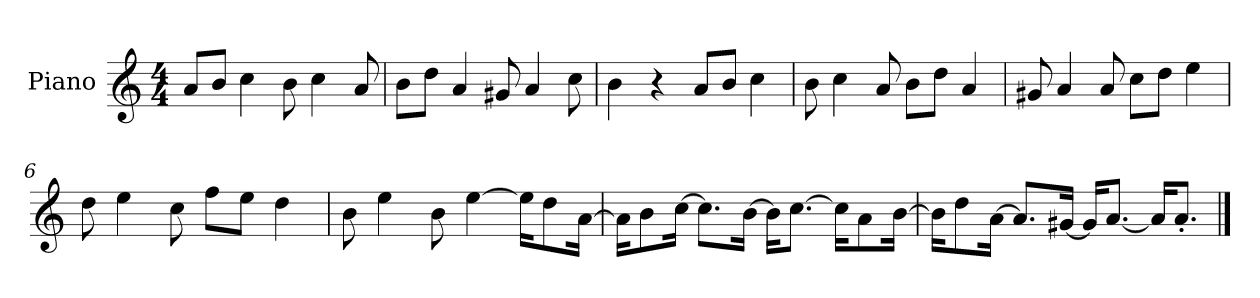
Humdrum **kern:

**kern
*part1
*staff1
*I"Piano
*I'P-no
*clefG2
*k[]
*M4/4
*MM90
=1
8a/L
8b/J
4cc\
8b\
4cc\
8a/
=2
8b\L
8dd\J
4a/
8g#X/
4a/
8cc\
=3
4b\
4r
8a/L
8b/J
4cc\
=4
8b\
4cc\
8a/
8b\L
8dd\J
4a/
=5
8g#X/
4a/
8a/
8cc\L
8dd\J
4ee\
=6
8dd\
4ee\
8cc\
8ff\L
8ee\J
4dd\
!!LO:LB:g=z
=7
8b\
4ee\
8b\
[4ee\
16ee\KL]
8dd\
[16a\Jk
=8
16a\KL]
8b\
[16cc\Jk
8.cc\L]
[16b\Jk
16b\KL]
[8.cc\J
16cc\KL]
8a\
[16b\Jk
=9
16b\KL]
8dd\
[16a\Jk
8.a/L]
[16g#X/Jk
16g#/KL]
[8.a/J
16a/KL]
8.a'/J
==
*-
